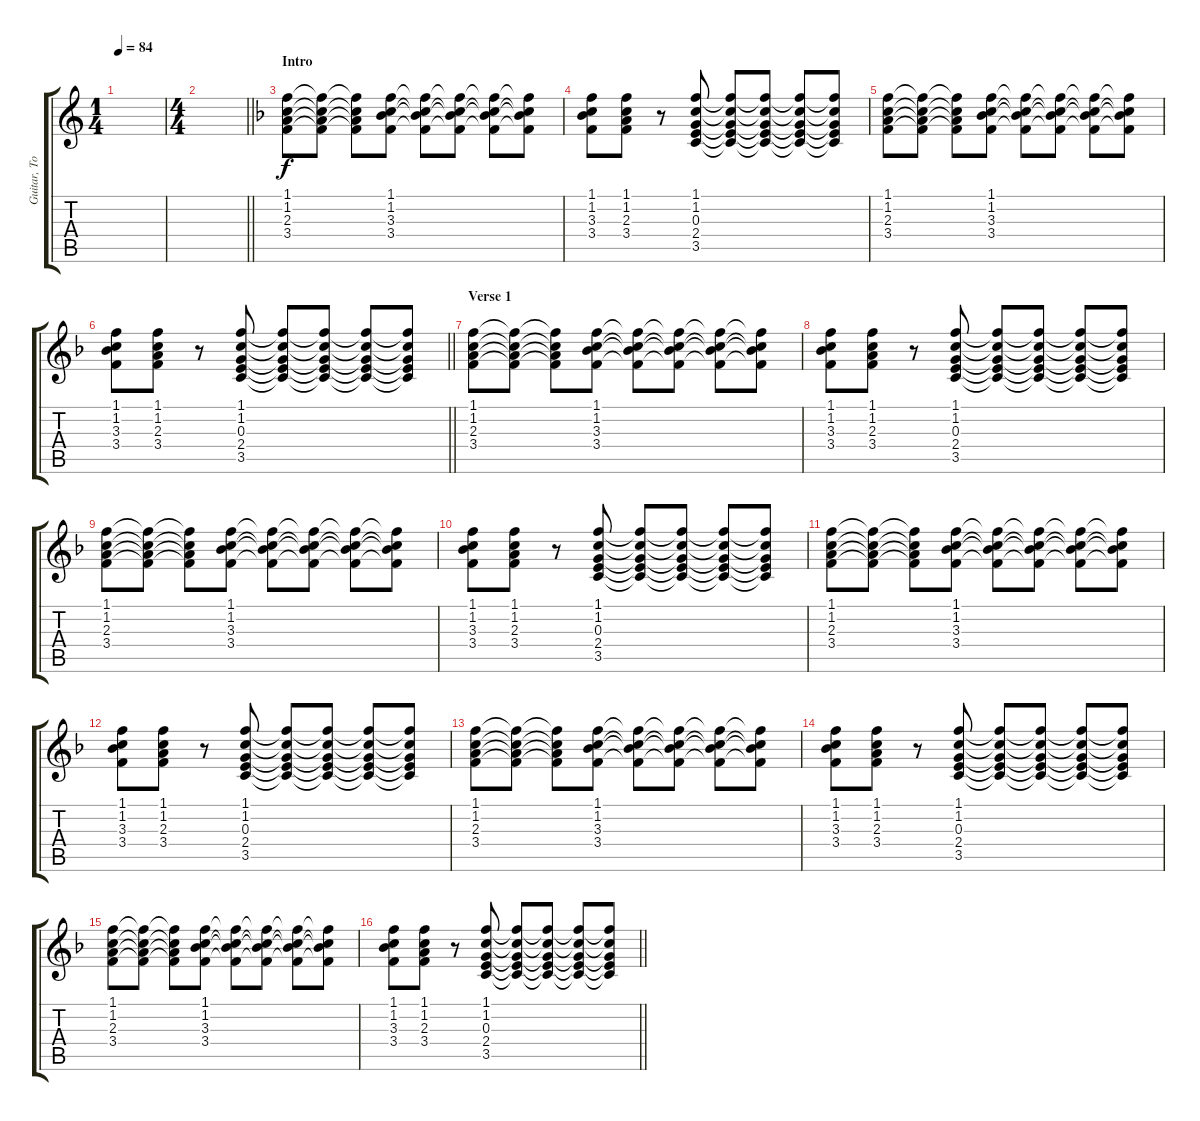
\track ("Guitar, Tom w/o Capo" "Guitar, To") {instrument electricguitarjazz}
\staff {score tabs}
\tuning (E4 B3 G3 D3 A2 E2) {hide}
\ts (1 4)
\tempo 84
\clef g2
\ks c
|
\ts (4 4)
\barLineRight lightlight
|
\section ("" "Intro")
\ks f
(1.1 1.2 2.3 3.4).8 (1.1{t} 1.2{t} 2.3{t} 3.4{t}).8 (1.1{t} 1.2{t} 2.3{t} 3.4{t}).8 (1.1 1.2 3.3 3.4).8 (1.1{t} 1.2{t} 3.3{t} 3.4{t}).8 (1.1{t} 1.2{t} 3.3{t} 3.4{t}).8 (1.1{t} 1.2{t} 3.3{t} 3.4{t}).8 (1.1{t} 1.2{t} 3.3{t} 3.4{t}).8 |
(1.1 1.2 3.3 3.4).8 (1.1 1.2 2.3 3.4).8 r.8 (1.1 1.2 0.3 2.4 3.5).8 (1.1{t} 1.2{t} 0.3{t} 2.4{t} 3.5{t}).8 (1.1{t} 1.2{t} 0.3{t} 2.4{t} 3.5{t}).8 (1.1{t} 1.2{t} 0.3{t} 2.4{t} 3.5{t}).8 (1.1{t} 1.2{t} 0.3{t} 2.4{t} 3.5{t}).8 |
(1.1 1.2 2.3 3.4).8 (1.1{t} 1.2{t} 2.3{t} 3.4{t}).8 (1.1{t} 1.2{t} 2.3{t} 3.4{t}).8 (1.1 1.2 3.3 3.4).8 (1.1{t} 1.2{t} 3.3{t} 3.4{t}).8 (1.1{t} 1.2{t} 3.3{t} 3.4{t}).8 (1.1{t} 1.2{t} 3.3{t} 3.4{t}).8 (1.1{t} 1.2{t} 3.3{t} 3.4{t}).8 |
\barLineRight lightlight
(1.1 1.2 3.3 3.4).8 (1.1 1.2 2.3 3.4).8 r.8 (1.1 1.2 0.3 2.4 3.5).8 (1.1{t} 1.2{t} 0.3{t} 2.4{t} 3.5{t}).8 (1.1{t} 1.2{t} 0.3{t} 2.4{t} 3.5{t}).8 (1.1{t} 1.2{t} 0.3{t} 2.4{t} 3.5{t}).8 (1.1{t} 1.2{t} 0.3{t} 2.4{t} 3.5{t}).8 |
\section ("" "Verse 1")
(1.1 1.2 2.3 3.4).8 (1.1{t} 1.2{t} 2.3{t} 3.4{t}).8 (1.1{t} 1.2{t} 2.3{t} 3.4{t}).8 (1.1 1.2 3.3 3.4).8 (1.1{t} 1.2{t} 3.3{t} 3.4{t}).8 (1.1{t} 1.2{t} 3.3{t} 3.4{t}).8 (1.1{t} 1.2{t} 3.3{t} 3.4{t}).8 (1.1{t} 1.2{t} 3.3{t} 3.4{t}).8 |
(1.1 1.2 3.3 3.4).8 (1.1 1.2 2.3 3.4).8 r.8 (1.1 1.2 0.3 2.4 3.5).8 (1.1{t} 1.2{t} 0.3{t} 2.4{t} 3.5{t}).8 (1.1{t} 1.2{t} 0.3{t} 2.4{t} 3.5{t}).8 (1.1{t} 1.2{t} 0.3{t} 2.4{t} 3.5{t}).8 (1.1{t} 1.2{t} 0.3{t} 2.4{t} 3.5{t}).8 |
(1.1 1.2 2.3 3.4).8 (1.1{t} 1.2{t} 2.3{t} 3.4{t}).8 (1.1{t} 1.2{t} 2.3{t} 3.4{t}).8 (1.1 1.2 3.3 3.4).8 (1.1{t} 1.2{t} 3.3{t} 3.4{t}).8 (1.1{t} 1.2{t} 3.3{t} 3.4{t}).8 (1.1{t} 1.2{t} 3.3{t} 3.4{t}).8 (1.1{t} 1.2{t} 3.3{t} 3.4{t}).8 |
(1.1 1.2 3.3 3.4).8 (1.1 1.2 2.3 3.4).8 r.8 (1.1 1.2 0.3 2.4 3.5).8 (1.1{t} 1.2{t} 0.3{t} 2.4{t} 3.5{t}).8 (1.1{t} 1.2{t} 0.3{t} 2.4{t} 3.5{t}).8 (1.1{t} 1.2{t} 0.3{t} 2.4{t} 3.5{t}).8 (1.1{t} 1.2{t} 0.3{t} 2.4{t} 3.5{t}).8 |
(1.1 1.2 2.3 3.4).8 (1.1{t} 1.2{t} 2.3{t} 3.4{t}).8 (1.1{t} 1.2{t} 2.3{t} 3.4{t}).8 (1.1 1.2 3.3 3.4).8 (1.1{t} 1.2{t} 3.3{t} 3.4{t}).8 (1.1{t} 1.2{t} 3.3{t} 3.4{t}).8 (1.1{t} 1.2{t} 3.3{t} 3.4{t}).8 (1.1{t} 1.2{t} 3.3{t} 3.4{t}).8 |
(1.1 1.2 3.3 3.4).8 (1.1 1.2 2.3 3.4).8 r.8 (1.1 1.2 0.3 2.4 3.5).8 (1.1{t} 1.2{t} 0.3{t} 2.4{t} 3.5{t}).8 (1.1{t} 1.2{t} 0.3{t} 2.4{t} 3.5{t}).8 (1.1{t} 1.2{t} 0.3{t} 2.4{t} 3.5{t}).8 (1.1{t} 1.2{t} 0.3{t} 2.4{t} 3.5{t}).8 |
(1.1 1.2 2.3 3.4).8 (1.1{t} 1.2{t} 2.3{t} 3.4{t}).8 (1.1{t} 1.2{t} 2.3{t} 3.4{t}).8 (1.1 1.2 3.3 3.4).8 (1.1{t} 1.2{t} 3.3{t} 3.4{t}).8 (1.1{t} 1.2{t} 3.3{t} 3.4{t}).8 (1.1{t} 1.2{t} 3.3{t} 3.4{t}).8 (1.1{t} 1.2{t} 3.3{t} 3.4{t}).8 |
(1.1 1.2 3.3 3.4).8 (1.1 1.2 2.3 3.4).8 r.8 (1.1 1.2 0.3 2.4 3.5).8 (1.1{t} 1.2{t} 0.3{t} 2.4{t} 3.5{t}).8 (1.1{t} 1.2{t} 0.3{t} 2.4{t} 3.5{t}).8 (1.1{t} 1.2{t} 0.3{t} 2.4{t} 3.5{t}).8 (1.1{t} 1.2{t} 0.3{t} 2.4{t} 3.5{t}).8 |
(1.1 1.2 2.3 3.4).8 (1.1{t} 1.2{t} 2.3{t} 3.4{t}).8 (1.1{t} 1.2{t} 2.3{t} 3.4{t}).8 (1.1 1.2 3.3 3.4).8 (1.1{t} 1.2{t} 3.3{t} 3.4{t}).8 (1.1{t} 1.2{t} 3.3{t} 3.4{t}).8 (1.1{t} 1.2{t} 3.3{t} 3.4{t}).8 (1.1{t} 1.2{t} 3.3{t} 3.4{t}).8 |
\barLineRight lightlight
(1.1 1.2 3.3 3.4).8 (1.1 1.2 2.3 3.4).8 r.8 (1.1 1.2 0.3 2.4 3.5).8 (1.1{t} 1.2{t} 0.3{t} 2.4{t} 3.5{t}).8 (1.1{t} 1.2{t} 0.3{t} 2.4{t} 3.5{t}).8 (1.1{t} 1.2{t} 0.3{t} 2.4{t} 3.5{t}).8 (1.1{t} 1.2{t} 0.3{t} 2.4{t} 3.5{t}).8
